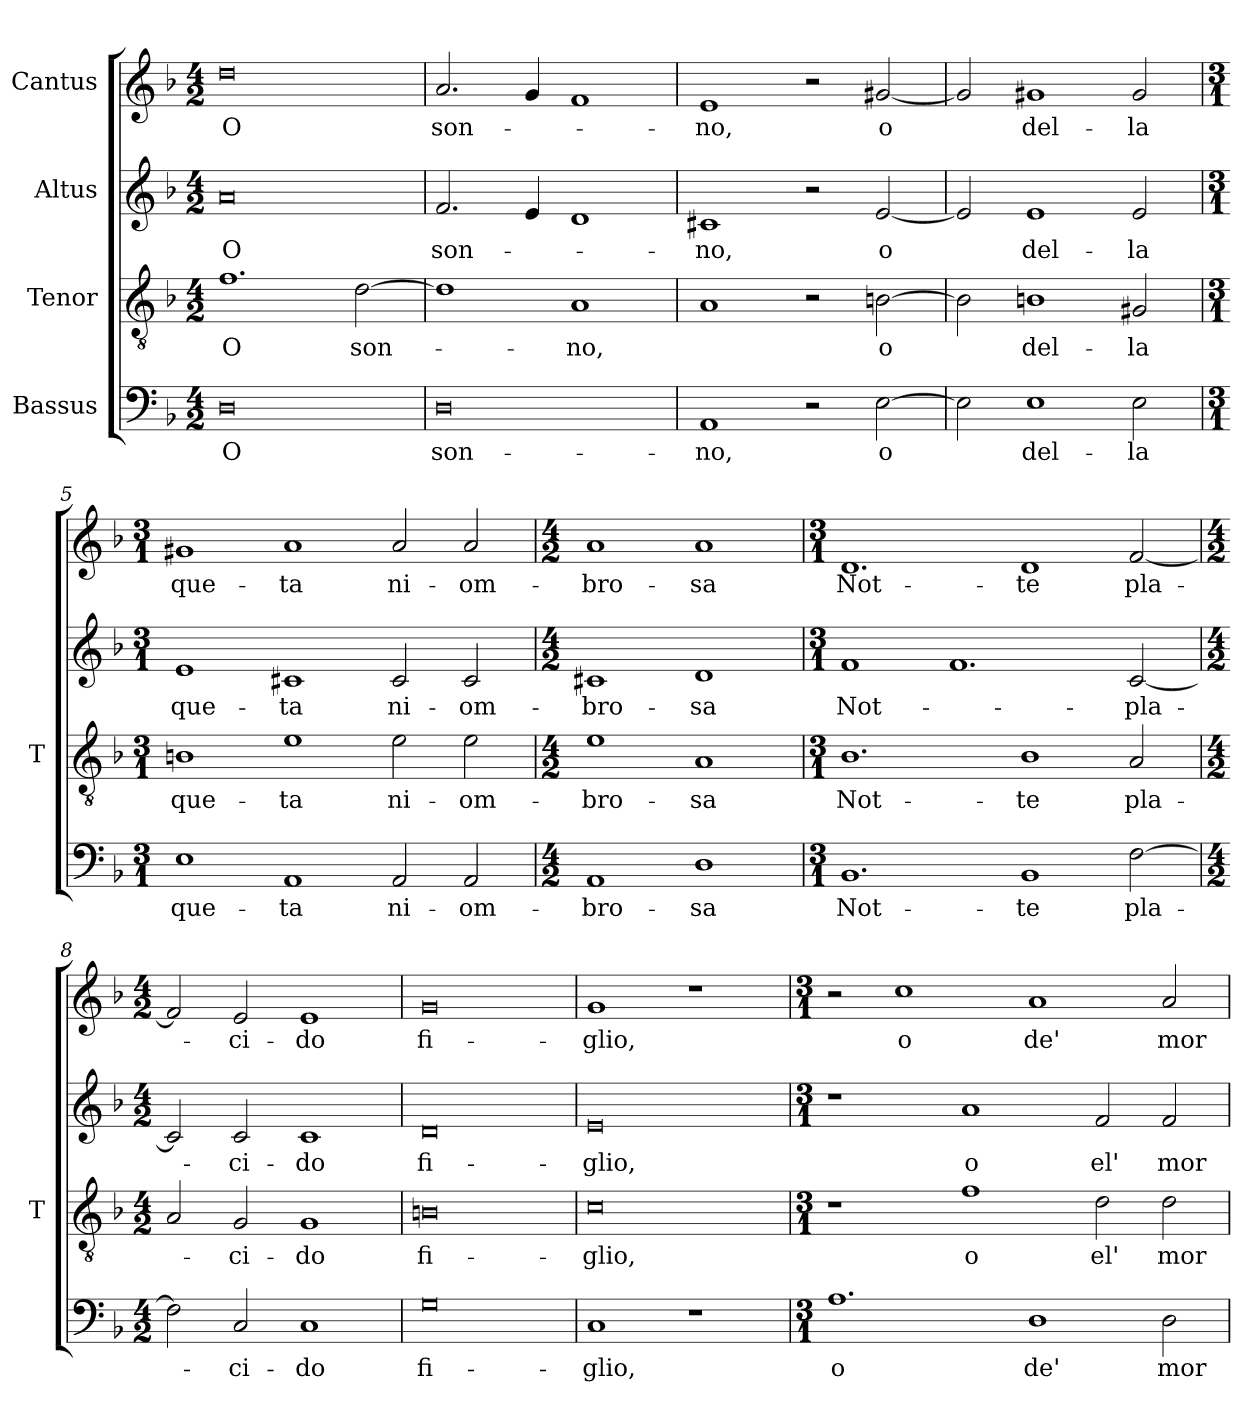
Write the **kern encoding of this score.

**kern	**text	**kern	**text	**kern	**text	**kern	**text
*part4	*part4	*part3	*part3	*part2	*part2	*part1	*part1
*staff4	*staff4	*staff3	*staff3	*staff2	*staff2	*staff1	*staff1
*I"Bassus	*	*I"Tenor	*	*I"Altus	*	*I"Cantus	*
*	*	*I'T	*	*	*	*	*
*clefF4	*	*clefGv2	*	*clefG2	*	*clefG2	*
*k[b-]	*	*k[b-]	*	*k[b-]	*	*k[b-]	*
*M4/2	*	*M4/2	*	*M4/2	*	*M4/2	*
=1	=1	=1	=1	=1	=1	=1	=1
0D	O	1.f\	O	0a	O	0dd	O
.	.	[2d\	son-	.	.	.	.
=2	=2	=2	=2	=2	=2	=2	=2
0D	son-	1d\]	.	2.f/	son-	2.a/	son-
.	.	.	.	4e/	.	4g/	.
.	.	1A/	-no,	1d/	.	1f/	.
=3	=3	=3	=3	=3	=3	=3	=3
1AA/	-no,	1A/	.	1c#X/	-no,	1e/	-no,
2r	.	2r	.	2r	.	2r	.
[2E\	o	[2Bn\	o	[2e/	o	[2g#X/	o
=4	=4	=4	=4	=4	=4	=4	=4
2E\]	.	2B\]	.	2e/]	.	2g#/]	.
1E\	del-	1Bn\	del-	1e/	del-	1g#X/	del-
2E\	-la	2G#X/	-la	2e/	-la	2g#/	-la
=5	=5	=5	=5	=5	=5	=5	=5
*M3/1	*	*M3/1	*	*M3/1	*	*M3/1	*
1E\	que-	1Bn\	que-	1e/	que-	1g#X/	que-
1AA/	-ta	1e\	-ta	1c#X/	-ta	1a/	-ta
2AA/	ni-	2e\	ni-	2c#/	ni-	2a/	ni-
2AA/	-om-	2e\	-om-	2c#/	-om-	2a/	-om-
=6	=6	=6	=6	=6	=6	=6	=6
*M4/2	*	*M4/2	*	*M4/2	*	*M4/2	*
1AA/	-bro-	1e\	-bro-	1c#X/	-bro-	1a/	-bro-
1D\	-sa	1A/	-sa	1d/	-sa	1a/	-sa
=7	=7	=7	=7	=7	=7	=7	=7
*M3/1	*	*M3/1	*	*M3/1	*	*M3/1	*
1.BB-/	Not-	1.B-\	Not-	1f/	Not-	1.d/	Not-
.	.	.	.	1.f/	.	.	.
1BB-/	-te	1B-\	-te	.	.	1d/	-te
[2F\	pla-	2A/	pla-	[2c/	-pla-	[2f/	pla-
=8	=8	=8	=8	=8	=8	=8	=8
*M4/2	*	*M4/2	*	*M4/2	*	*M4/2	*
2F\]	.	2A/	.	2c/]	.	2f/]	.
2C/	-ci-	2G/	-ci-	2c/	-ci-	2e/	-ci-
1C/	-do	1G/	-do	1c/	-do	1e/	-do
=9	=9	=9	=9	=9	=9	=9	=9
0G	fi-	0Bn	fi-	0d	fi-	0g	fi-
=10	=10	=10	=10	=10	=10	=10	=10
1C/	-glio,	0c	-glio,	0e	-glio,	1g/	-glio,
1r	.	.	.	.	.	1r	.
=11	=11	=11	=11	=11	=11	=11	=11
*M3/1	*	*M3/1	*	*M3/1	*	*M3/1	*
1.A\	o	1r	.	1r	.	2r	.
.	.	.	.	.	.	1cc\	o
.	.	1f\	o	1a/	o	.	.
1D\	de'	.	.	.	.	1a/	de'
.	.	2d\	el'	2f/	el'	.	.
2D\	mor-	2d\	mor-	2f/	mor-	2a/	mor-
=	=	=	=	=	=	=	=
*-	*-	*-	*-	*-	*-	*-	*-
